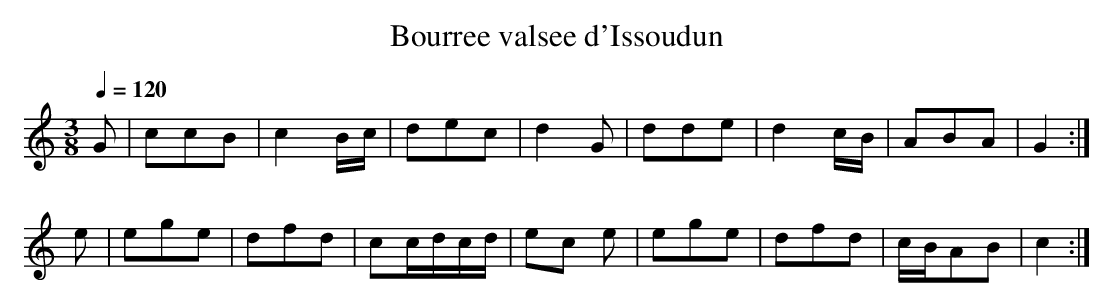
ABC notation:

X:1
T:Bourree valsee d'Issoudun
M:3/8
L:1/8
Q:1/4=120
K:C
G|ccB|c2B/c/|d```ec      |d2\
G|dde|d2c/B/|A```BA      |G2:|
e|ege|dfd   |c```c/d/c/d/|ec\
e|ege|dfd   |c/B/AB      |c2:|
